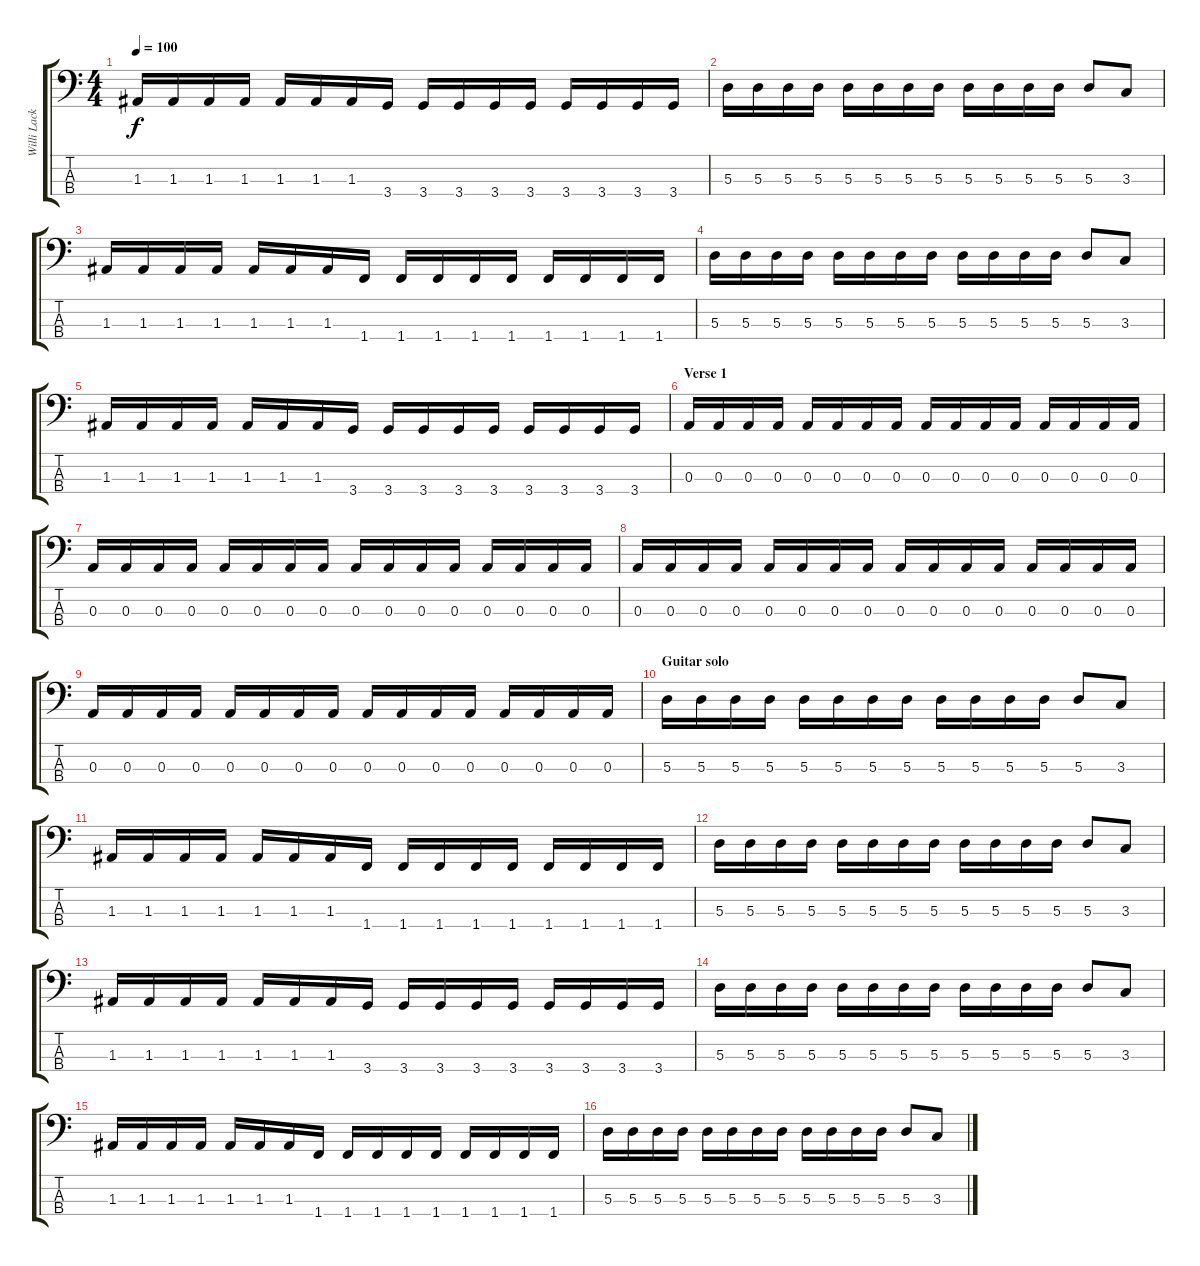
\track ("Willi Lackmann" "Willi Lack") {instrument electricbasspick}
\staff {score tabs}
\tuning (G2 D2 A1 E1) {hide}
\ts (4 4)
\tempo 100
\clef f4
\ks c
1.3.16{dy f} 1.3.16 1.3.16 1.3.16 1.3.16 1.3.16 1.3.16 3.4.16 3.4.16 3.4.16 3.4.16 3.4.16 3.4.16 3.4.16 3.4.16 3.4.16 |
5.3.16 5.3.16 5.3.16 5.3.16 5.3.16 5.3.16 5.3.16 5.3.16 5.3.16 5.3.16 5.3.16 5.3.16 5.3.8 3.3.8 |
1.3.16 1.3.16 1.3.16 1.3.16 1.3.16 1.3.16 1.3.16 1.4.16 1.4.16 1.4.16 1.4.16 1.4.16 1.4.16 1.4.16 1.4.16 1.4.16 |
5.3.16 5.3.16 5.3.16 5.3.16 5.3.16 5.3.16 5.3.16 5.3.16 5.3.16 5.3.16 5.3.16 5.3.16 5.3.8 3.3.8 |
1.3.16 1.3.16 1.3.16 1.3.16 1.3.16 1.3.16 1.3.16 3.4.16 3.4.16 3.4.16 3.4.16 3.4.16 3.4.16 3.4.16 3.4.16 3.4.16 |
\section ("" "Verse 1")
0.3.16 0.3.16 0.3.16 0.3.16 0.3.16 0.3.16 0.3.16 0.3.16 0.3.16 0.3.16 0.3.16 0.3.16 0.3.16 0.3.16 0.3.16 0.3.16 |
0.3.16 0.3.16 0.3.16 0.3.16 0.3.16 0.3.16 0.3.16 0.3.16 0.3.16 0.3.16 0.3.16 0.3.16 0.3.16 0.3.16 0.3.16 0.3.16 |
0.3.16 0.3.16 0.3.16 0.3.16 0.3.16 0.3.16 0.3.16 0.3.16 0.3.16 0.3.16 0.3.16 0.3.16 0.3.16 0.3.16 0.3.16 0.3.16 |
0.3.16 0.3.16 0.3.16 0.3.16 0.3.16 0.3.16 0.3.16 0.3.16 0.3.16 0.3.16 0.3.16 0.3.16 0.3.16 0.3.16 0.3.16 0.3.16 |
\section ("" "Guitar solo")
5.3.16 5.3.16 5.3.16 5.3.16 5.3.16 5.3.16 5.3.16 5.3.16 5.3.16 5.3.16 5.3.16 5.3.16 5.3.8 3.3.8 |
1.3.16 1.3.16 1.3.16 1.3.16 1.3.16 1.3.16 1.3.16 1.4.16 1.4.16 1.4.16 1.4.16 1.4.16 1.4.16 1.4.16 1.4.16 1.4.16 |
5.3.16 5.3.16 5.3.16 5.3.16 5.3.16 5.3.16 5.3.16 5.3.16 5.3.16 5.3.16 5.3.16 5.3.16 5.3.8 3.3.8 |
1.3.16 1.3.16 1.3.16 1.3.16 1.3.16 1.3.16 1.3.16 3.4.16 3.4.16 3.4.16 3.4.16 3.4.16 3.4.16 3.4.16 3.4.16 3.4.16 |
5.3.16 5.3.16 5.3.16 5.3.16 5.3.16 5.3.16 5.3.16 5.3.16 5.3.16 5.3.16 5.3.16 5.3.16 5.3.8 3.3.8 |
1.3.16 1.3.16 1.3.16 1.3.16 1.3.16 1.3.16 1.3.16 1.4.16 1.4.16 1.4.16 1.4.16 1.4.16 1.4.16 1.4.16 1.4.16 1.4.16 |
5.3.16 5.3.16 5.3.16 5.3.16 5.3.16 5.3.16 5.3.16 5.3.16 5.3.16 5.3.16 5.3.16 5.3.16 5.3.8 3.3.8
